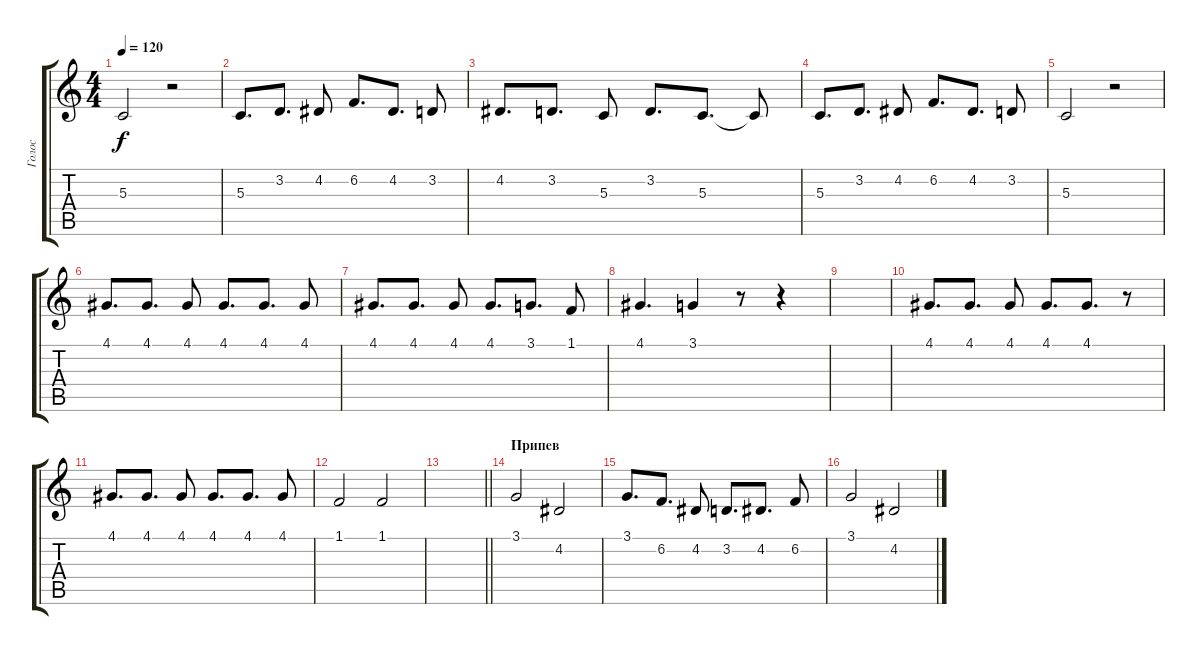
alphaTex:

\track ("Голос" "Голос") {instrument pad1newage}
\staff {score tabs}
\tuning (E4 B3 G3 D3 A2 E2) {hide}
\ts (4 4)
\tempo 120
\clef g2
\ks c
5.3.2{dy f} r.2 |
5.3.8{d} 3.2.8{d} 4.2.8 6.2.8{d} 4.2.8{d} 3.2.8 |
4.2.8{d} 3.2.8{d} 5.3.8 3.2.8{d} 5.3.8{d} 5.3{t}.8 |
5.3.8{d} 3.2.8{d} 4.2.8 6.2.8{d} 4.2.8{d} 3.2.8 |
5.3.2 r.2 |
4.1.8{d} 4.1.8{d} 4.1.8 4.1.8{d} 4.1.8{d} 4.1.8 |
4.1.8{d} 4.1.8{d} 4.1.8 4.1.8{d} 3.1.8{d} 1.1.8 |
4.1.4{d} 3.1.4 r.8 r.4 |
|
4.1.8{d} 4.1.8{d} 4.1.8 4.1.8{d} 4.1.8{d} r.8 |
4.1.8{d} 4.1.8{d} 4.1.8 4.1.8{d} 4.1.8{d} 4.1.8 |
1.1.2 1.1.2 |
\barLineRight lightlight
|
\section ("" "Припев")
3.1.2 4.2.2 |
3.1.8{d} 6.2.8{d} 4.2.8 3.2.8{d} 4.2.8{d} 6.2.8 |
3.1.2 4.2.2
